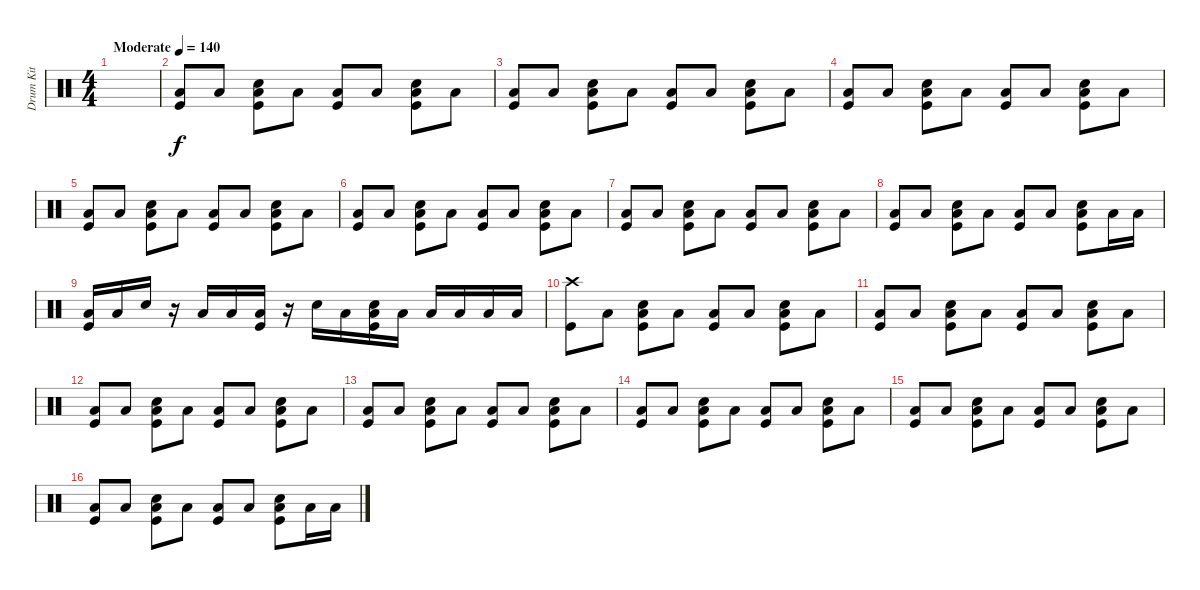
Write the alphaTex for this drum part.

\track ("Drum Kit" "Drum Kit") {instrument percussion}
\staff {score}
\articulation defaults
\ts (4 4)
\tempo (140 "Moderate")
\clef neutral
\ks c
|
("Low Floor Tom (hit)" "Kick (hit)").8 "Low Floor Tom (hit)".8 ("Low Floor Tom (hit)" "Electric Snare (hit)" "Kick (hit)").8 "Low Floor Tom (hit)".8 ("Low Floor Tom (hit)" "Kick (hit)").8 "Low Floor Tom (hit)".8 ("Low Floor Tom (hit)" "Electric Snare (hit)" "Kick (hit)").8 "Low Floor Tom (hit)".8 |
("Low Floor Tom (hit)" "Kick (hit)").8 "Low Floor Tom (hit)".8 ("Low Floor Tom (hit)" "Electric Snare (hit)" "Kick (hit)").8 "Low Floor Tom (hit)".8 ("Low Floor Tom (hit)" "Kick (hit)").8 "Low Floor Tom (hit)".8 ("Low Floor Tom (hit)" "Electric Snare (hit)" "Kick (hit)").8 "Low Floor Tom (hit)".8 |
("Low Floor Tom (hit)" "Kick (hit)").8 "Low Floor Tom (hit)".8 ("Low Floor Tom (hit)" "Electric Snare (hit)" "Kick (hit)").8 "Low Floor Tom (hit)".8 ("Low Floor Tom (hit)" "Kick (hit)").8 "Low Floor Tom (hit)".8 ("Low Floor Tom (hit)" "Electric Snare (hit)" "Kick (hit)").8 "Low Floor Tom (hit)".8 |
("Low Floor Tom (hit)" "Kick (hit)").8 "Low Floor Tom (hit)".8 ("Low Floor Tom (hit)" "Electric Snare (hit)" "Kick (hit)").8 "Low Floor Tom (hit)".8 ("Low Floor Tom (hit)" "Kick (hit)").8 "Low Floor Tom (hit)".8 ("Low Floor Tom (hit)" "Electric Snare (hit)" "Kick (hit)").8 "Low Floor Tom (hit)".8 |
("Low Floor Tom (hit)" "Kick (hit)").8 "Low Floor Tom (hit)".8 ("Low Floor Tom (hit)" "Electric Snare (hit)" "Kick (hit)").8 "Low Floor Tom (hit)".8 ("Low Floor Tom (hit)" "Kick (hit)").8 "Low Floor Tom (hit)".8 ("Low Floor Tom (hit)" "Electric Snare (hit)" "Kick (hit)").8 "Low Floor Tom (hit)".8 |
("Low Floor Tom (hit)" "Kick (hit)").8 "Low Floor Tom (hit)".8 ("Low Floor Tom (hit)" "Electric Snare (hit)" "Kick (hit)").8 "Low Floor Tom (hit)".8 ("Low Floor Tom (hit)" "Kick (hit)").8 "Low Floor Tom (hit)".8 ("Low Floor Tom (hit)" "Electric Snare (hit)" "Kick (hit)").8 "Low Floor Tom (hit)".8 |
("Low Floor Tom (hit)" "Kick (hit)").8 "Low Floor Tom (hit)".8 ("Low Floor Tom (hit)" "Electric Snare (hit)" "Kick (hit)").8 "Low Floor Tom (hit)".8 ("Low Floor Tom (hit)" "Kick (hit)").8 "Low Floor Tom (hit)".8 ("Low Floor Tom (hit)" "Electric Snare (hit)" "Kick (hit)").8 "Low Floor Tom (hit)".16 "Low Floor Tom (hit)".16 |
("Low Floor Tom (hit)" "Kick (hit)").16 "Low Floor Tom (hit)".16 "Electric Snare (hit)".16 r.16 "Low Floor Tom (hit)".16 "Low Floor Tom (hit)".16 ("Low Floor Tom (hit)" "Kick (hit)").16 r.16 "Electric Snare (hit)".16 "Low Floor Tom (hit)".16 ("Low Floor Tom (hit)" "Electric Snare (hit)" "Kick (hit)").16 "Low Floor Tom (hit)".16 "Low Floor Tom (hit)".16 "Low Tom (hit)".16 "Low Tom (hit)".16 "Low Tom (hit)".16 |
("Crash high (hit)" "Kick (hit)").8 "Low Floor Tom (hit)".8 ("Low Floor Tom (hit)" "Electric Snare (hit)" "Kick (hit)").8 "Low Floor Tom (hit)".8 ("Low Floor Tom (hit)" "Kick (hit)").8 "Low Floor Tom (hit)".8 ("Low Floor Tom (hit)" "Electric Snare (hit)" "Kick (hit)").8 "Low Floor Tom (hit)".8 |
("Low Floor Tom (hit)" "Kick (hit)").8 "Low Floor Tom (hit)".8 ("Low Floor Tom (hit)" "Electric Snare (hit)" "Kick (hit)").8 "Low Floor Tom (hit)".8 ("Low Floor Tom (hit)" "Kick (hit)").8 "Low Floor Tom (hit)".8 ("Low Floor Tom (hit)" "Electric Snare (hit)" "Kick (hit)").8 "Low Floor Tom (hit)".8 |
("Low Floor Tom (hit)" "Kick (hit)").8 "Low Floor Tom (hit)".8 ("Low Floor Tom (hit)" "Electric Snare (hit)" "Kick (hit)").8 "Low Floor Tom (hit)".8 ("Low Floor Tom (hit)" "Kick (hit)").8 "Low Floor Tom (hit)".8 ("Low Floor Tom (hit)" "Electric Snare (hit)" "Kick (hit)").8 "Low Floor Tom (hit)".8 |
("Low Floor Tom (hit)" "Kick (hit)").8 "Low Floor Tom (hit)".8 ("Low Floor Tom (hit)" "Electric Snare (hit)" "Kick (hit)").8 "Low Floor Tom (hit)".8 ("Low Floor Tom (hit)" "Kick (hit)").8 "Low Floor Tom (hit)".8 ("Low Floor Tom (hit)" "Electric Snare (hit)" "Kick (hit)").8 "Low Floor Tom (hit)".8 |
("Low Floor Tom (hit)" "Kick (hit)").8 "Low Floor Tom (hit)".8 ("Low Floor Tom (hit)" "Electric Snare (hit)" "Kick (hit)").8 "Low Floor Tom (hit)".8 ("Low Floor Tom (hit)" "Kick (hit)").8 "Low Floor Tom (hit)".8 ("Low Floor Tom (hit)" "Electric Snare (hit)" "Kick (hit)").8 "Low Floor Tom (hit)".8 |
("Low Floor Tom (hit)" "Kick (hit)").8 "Low Floor Tom (hit)".8 ("Low Floor Tom (hit)" "Electric Snare (hit)" "Kick (hit)").8 "Low Floor Tom (hit)".8 ("Low Floor Tom (hit)" "Kick (hit)").8 "Low Floor Tom (hit)".8 ("Low Floor Tom (hit)" "Electric Snare (hit)" "Kick (hit)").8 "Low Floor Tom (hit)".8 |
("Low Floor Tom (hit)" "Kick (hit)").8 "Low Floor Tom (hit)".8 ("Low Floor Tom (hit)" "Electric Snare (hit)" "Kick (hit)").8 "Low Floor Tom (hit)".8 ("Low Floor Tom (hit)" "Kick (hit)").8 "Low Floor Tom (hit)".8 ("Low Floor Tom (hit)" "Electric Snare (hit)" "Kick (hit)").8 "Low Floor Tom (hit)".16 "Low Floor Tom (hit)".16
